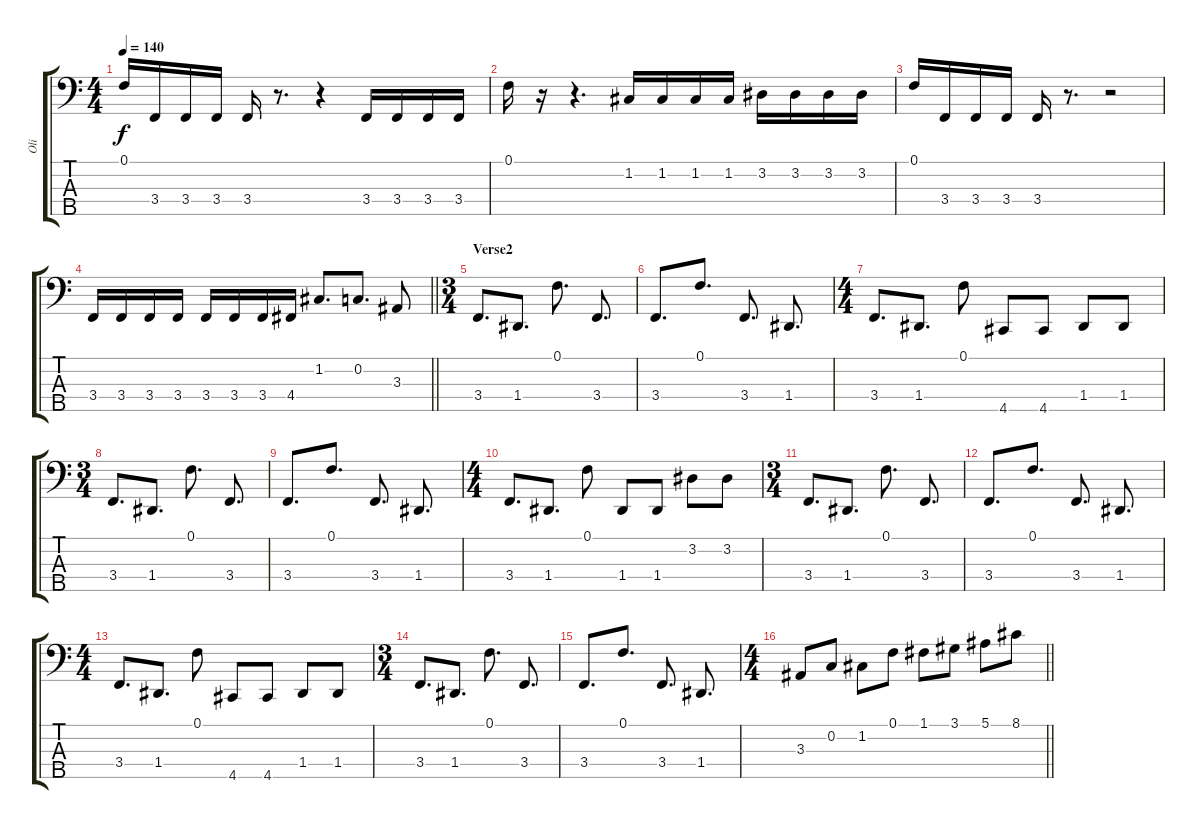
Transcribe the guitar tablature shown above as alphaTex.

\track ("Oli" "Oli") {solo instrument electricbasspick}
\staff {score tabs}
\tuning (F2 C2 G1 D1 A0) {hide}
\ts (4 4)
\tempo 140
\clef f4
\ks c
0.1.16{dy f} 3.4.16 3.4.16 3.4.16 3.4.16 r.8{d} r.4 3.4.16 3.4.16 3.4.16 3.4.16 |
0.1.16 r.16 r.4{d} 1.2.16 1.2.16 1.2.16 1.2.16 3.2.16 3.2.16 3.2.16 3.2.16 |
0.1.16 3.4.16 3.4.16 3.4.16 3.4.16 r.8{d} r.2 |
\barLineRight lightlight
3.4.16 3.4.16 3.4.16 3.4.16 3.4.16 3.4.16 3.4.16 4.4.16 1.2.8{d} 0.2.8{d} 3.3.8 |
\ts (3 4)
\section ("" "Verse2")
3.4.8{d} 1.4.8{d} 0.1.8{d} 3.4.8{d} |
3.4.8{d} 0.1.8{d} 3.4.8{d} 1.4.8{d} |
\ts (4 4)
3.4.8{d} 1.4.8{d} 0.1.8 4.5.8 4.5.8 1.4.8 1.4.8 |
\ts (3 4)
3.4.8{d} 1.4.8{d} 0.1.8{d} 3.4.8{d} |
3.4.8{d} 0.1.8{d} 3.4.8{d} 1.4.8{d} |
\ts (4 4)
3.4.8{d} 1.4.8{d} 0.1.8 1.4.8 1.4.8 3.2.8 3.2.8 |
\ts (3 4)
3.4.8{d} 1.4.8{d} 0.1.8{d} 3.4.8{d} |
3.4.8{d} 0.1.8{d} 3.4.8{d} 1.4.8{d} |
\ts (4 4)
3.4.8{d} 1.4.8{d} 0.1.8 4.5.8 4.5.8 1.4.8 1.4.8 |
\ts (3 4)
3.4.8{d} 1.4.8{d} 0.1.8{d} 3.4.8{d} |
3.4.8{d} 0.1.8{d} 3.4.8{d} 1.4.8{d} |
\ts (4 4)
\barLineRight lightlight
3.3.8 0.2.8 1.2.8 0.1.8 1.1.8 3.1.8 5.1.8 8.1.8
